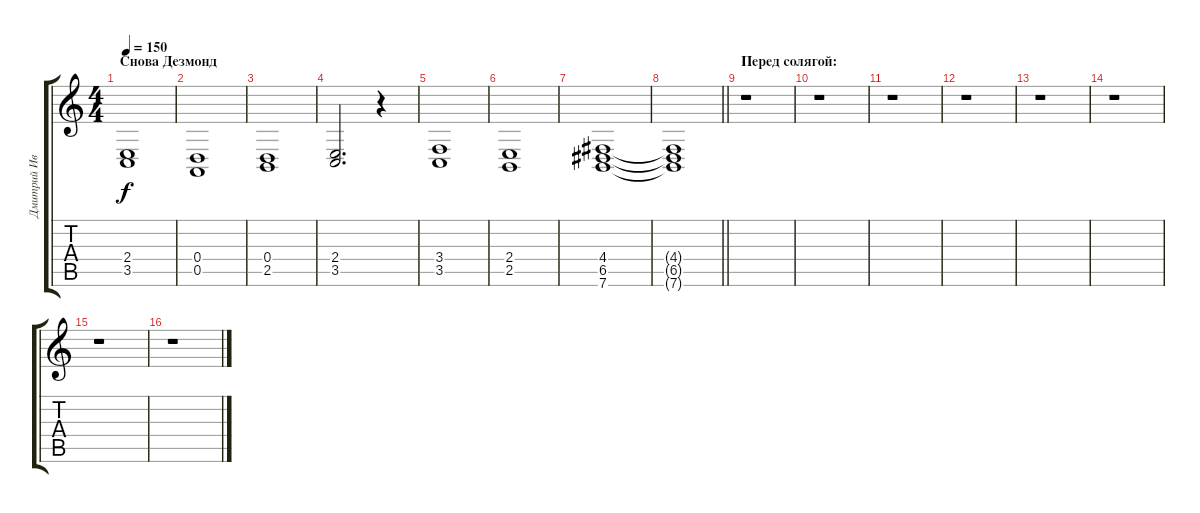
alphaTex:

\track ("Дмитрий Иванов" "Дмитрий Ив") {instrument stringensemble2}
\staff {score tabs}
\tuning (E4 B3 G3 D3 A2 E2) {hide}
\ts (4 4)
\section ("" "Снова Дезмонд")
\tempo 150
\clef g2
\ks c
(2.4 3.5).1{dy f} |
(0.4 0.5).1 |
(0.4 2.5).1 |
(2.4 3.5).2{d} r.4 |
(3.4 3.5).1 |
(2.4 2.5).1 |
(4.4 6.5 7.6).1 |
\barLineRight lightlight
(4.4{t} 6.5{t} 7.6{t}).1 |
\section ("" "Перед солягой:")
r.1 |
r.1 |
r.1 |
r.1 |
r.1 |
r.1 |
r.1 |
r.1
